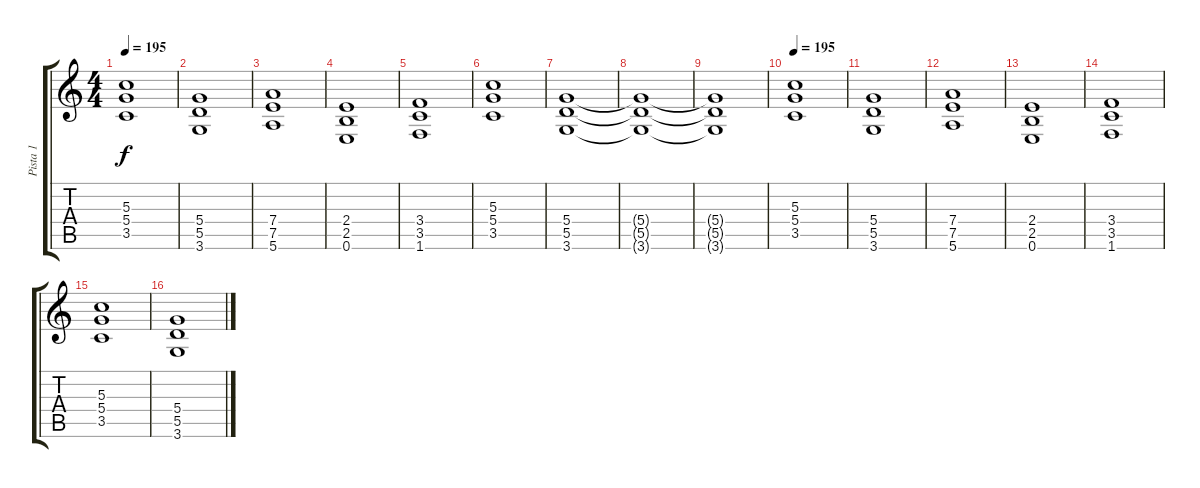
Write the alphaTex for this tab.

\track ("Pista 1" "Pista 1") {instrument overdrivenguitar}
\staff {score tabs}
\tuning (E4 B3 G3 D3 A2 E2) {hide}
\ts (4 4)
\tempo 195
\clef g2
\ks c
(5.3 5.4 3.5).1{dy f} |
(5.4 5.5 3.6).1 |
(7.4 7.5 5.6).1 |
(2.4 2.5 0.6).1 |
(3.4 3.5 1.6).1 |
(5.3 5.4 3.5).1 |
(5.4 5.5 3.6).1 |
(5.4{t} 5.5{t} 3.6{t}).1 |
(5.4{t} 5.5{t} 3.6{t}).1 |
\tempo 195
(5.3 5.4 3.5).1 |
(5.4 5.5 3.6).1 |
(7.4 7.5 5.6).1 |
(2.4 2.5 0.6).1 |
(3.4 3.5 1.6).1 |
(5.3 5.4 3.5).1 |
(5.4 5.5 3.6).1
